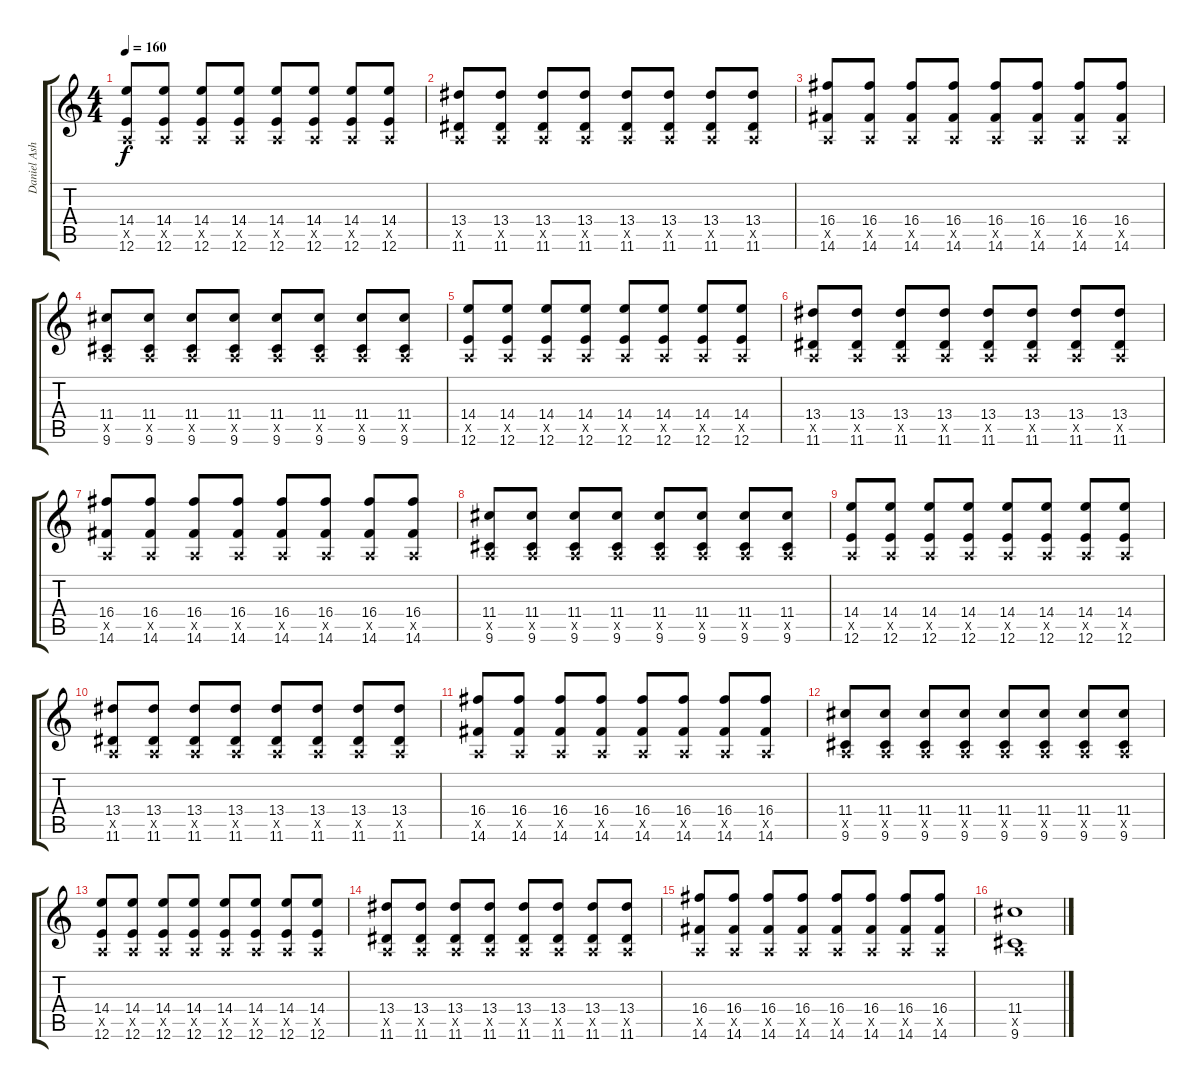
\track ("Daniel Ash" "Daniel Ash") {instrument distortionguitar}
\staff {score tabs}
\tuning (E4 B3 G3 D3 A2 E2) {hide}
\ts (4 4)
\tempo 160
\clef g2
\ks c
(14.4 0.5{x} 12.6).8{dy f} (14.4 0.5{x} 12.6).8 (14.4 0.5{x} 12.6).8 (14.4 0.5{x} 12.6).8 (14.4 0.5{x} 12.6).8 (14.4 0.5{x} 12.6).8 (14.4 0.5{x} 12.6).8 (14.4 0.5{x} 12.6).8 |
(13.4 0.5{x} 11.6).8 (13.4 0.5{x} 11.6).8 (13.4 0.5{x} 11.6).8 (13.4 0.5{x} 11.6).8 (13.4 0.5{x} 11.6).8 (13.4 0.5{x} 11.6).8 (13.4 0.5{x} 11.6).8 (13.4 0.5{x} 11.6).8 |
(16.4 0.5{x} 14.6).8 (16.4 0.5{x} 14.6).8 (16.4 0.5{x} 14.6).8 (16.4 0.5{x} 14.6).8 (16.4 0.5{x} 14.6).8 (16.4 0.5{x} 14.6).8 (16.4 0.5{x} 14.6).8 (16.4 0.5{x} 14.6).8 |
(11.4 0.5{x} 9.6).8 (11.4 0.5{x} 9.6).8 (11.4 0.5{x} 9.6).8 (11.4 0.5{x} 9.6).8 (11.4 0.5{x} 9.6).8 (11.4 0.5{x} 9.6).8 (11.4 0.5{x} 9.6).8 (11.4 0.5{x} 9.6).8 |
(14.4 0.5{x} 12.6).8 (14.4 0.5{x} 12.6).8 (14.4 0.5{x} 12.6).8 (14.4 0.5{x} 12.6).8 (14.4 0.5{x} 12.6).8 (14.4 0.5{x} 12.6).8 (14.4 0.5{x} 12.6).8 (14.4 0.5{x} 12.6).8 |
(13.4 0.5{x} 11.6).8 (13.4 0.5{x} 11.6).8 (13.4 0.5{x} 11.6).8 (13.4 0.5{x} 11.6).8 (13.4 0.5{x} 11.6).8 (13.4 0.5{x} 11.6).8 (13.4 0.5{x} 11.6).8 (13.4 0.5{x} 11.6).8 |
(16.4 0.5{x} 14.6).8 (16.4 0.5{x} 14.6).8 (16.4 0.5{x} 14.6).8 (16.4 0.5{x} 14.6).8 (16.4 0.5{x} 14.6).8 (16.4 0.5{x} 14.6).8 (16.4 0.5{x} 14.6).8 (16.4 0.5{x} 14.6).8 |
(11.4 0.5{x} 9.6).8 (11.4 0.5{x} 9.6).8 (11.4 0.5{x} 9.6).8 (11.4 0.5{x} 9.6).8 (11.4 0.5{x} 9.6).8 (11.4 0.5{x} 9.6).8 (11.4 0.5{x} 9.6).8 (11.4 0.5{x} 9.6).8 |
(14.4 0.5{x} 12.6).8 (14.4 0.5{x} 12.6).8 (14.4 0.5{x} 12.6).8 (14.4 0.5{x} 12.6).8 (14.4 0.5{x} 12.6).8 (14.4 0.5{x} 12.6).8 (14.4 0.5{x} 12.6).8 (14.4 0.5{x} 12.6).8 |
(13.4 0.5{x} 11.6).8 (13.4 0.5{x} 11.6).8 (13.4 0.5{x} 11.6).8 (13.4 0.5{x} 11.6).8 (13.4 0.5{x} 11.6).8 (13.4 0.5{x} 11.6).8 (13.4 0.5{x} 11.6).8 (13.4 0.5{x} 11.6).8 |
(16.4 0.5{x} 14.6).8 (16.4 0.5{x} 14.6).8 (16.4 0.5{x} 14.6).8 (16.4 0.5{x} 14.6).8 (16.4 0.5{x} 14.6).8 (16.4 0.5{x} 14.6).8 (16.4 0.5{x} 14.6).8 (16.4 0.5{x} 14.6).8 |
(11.4 0.5{x} 9.6).8 (11.4 0.5{x} 9.6).8 (11.4 0.5{x} 9.6).8 (11.4 0.5{x} 9.6).8 (11.4 0.5{x} 9.6).8 (11.4 0.5{x} 9.6).8 (11.4 0.5{x} 9.6).8 (11.4 0.5{x} 9.6).8 |
(14.4 0.5{x} 12.6).8 (14.4 0.5{x} 12.6).8 (14.4 0.5{x} 12.6).8 (14.4 0.5{x} 12.6).8 (14.4 0.5{x} 12.6).8 (14.4 0.5{x} 12.6).8 (14.4 0.5{x} 12.6).8 (14.4 0.5{x} 12.6).8 |
(13.4 0.5{x} 11.6).8 (13.4 0.5{x} 11.6).8 (13.4 0.5{x} 11.6).8 (13.4 0.5{x} 11.6).8 (13.4 0.5{x} 11.6).8 (13.4 0.5{x} 11.6).8 (13.4 0.5{x} 11.6).8 (13.4 0.5{x} 11.6).8 |
(16.4 0.5{x} 14.6).8 (16.4 0.5{x} 14.6).8 (16.4 0.5{x} 14.6).8 (16.4 0.5{x} 14.6).8 (16.4 0.5{x} 14.6).8 (16.4 0.5{x} 14.6).8 (16.4 0.5{x} 14.6).8 (16.4 0.5{x} 14.6).8 |
(11.4 0.5{x} 9.6).1{volume 3}
